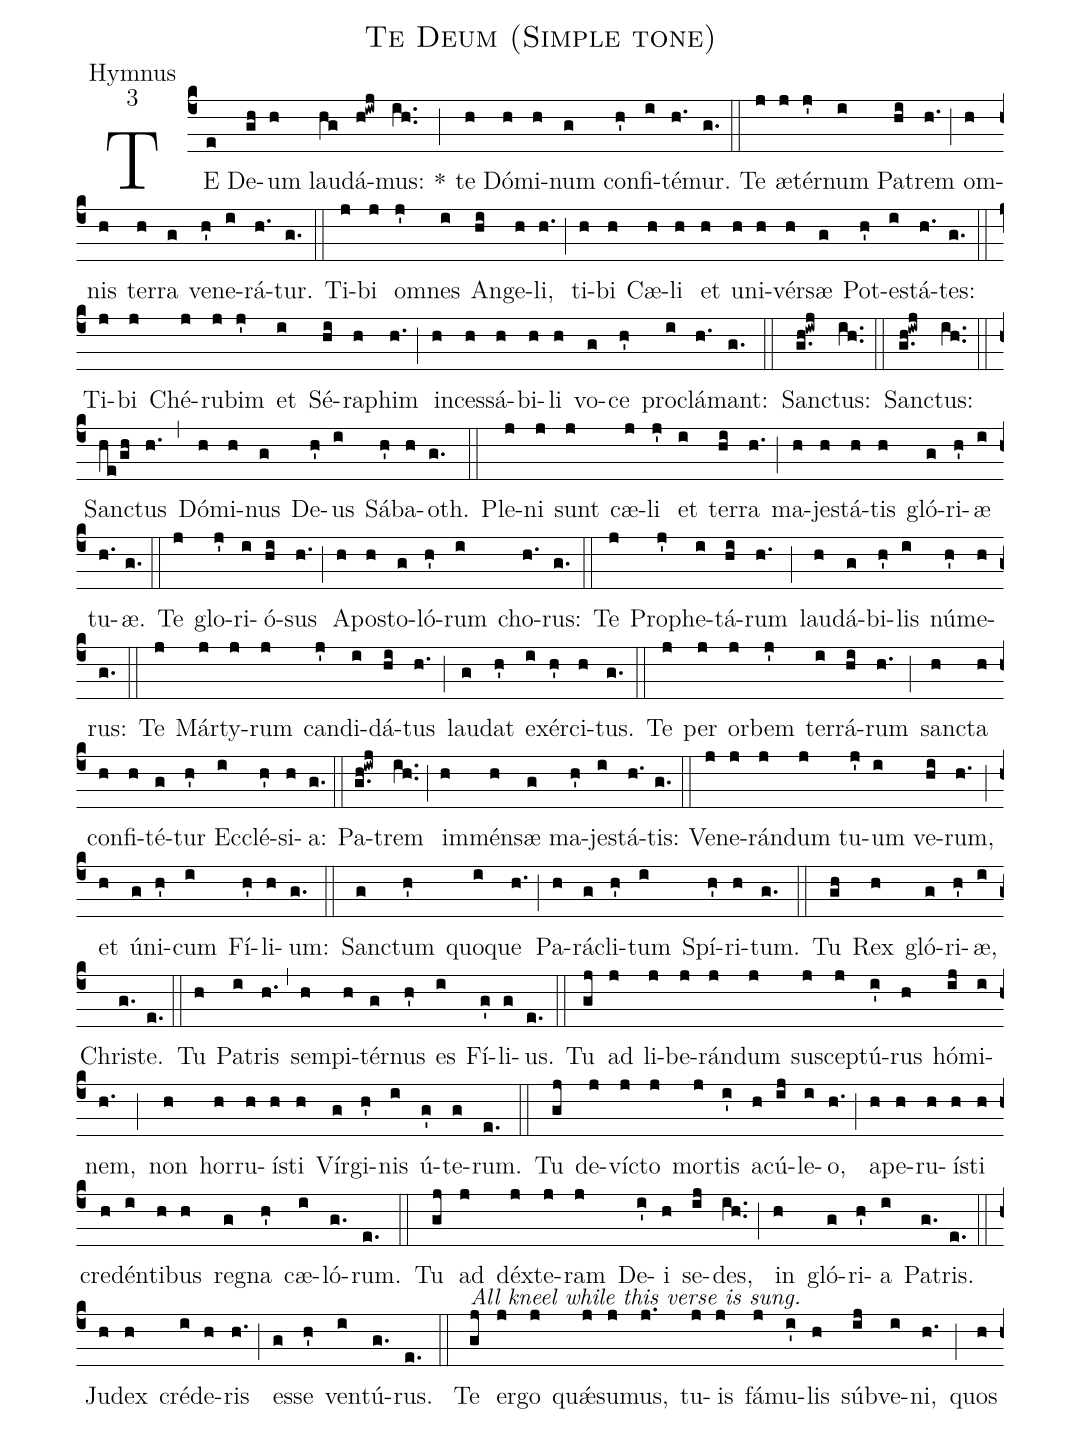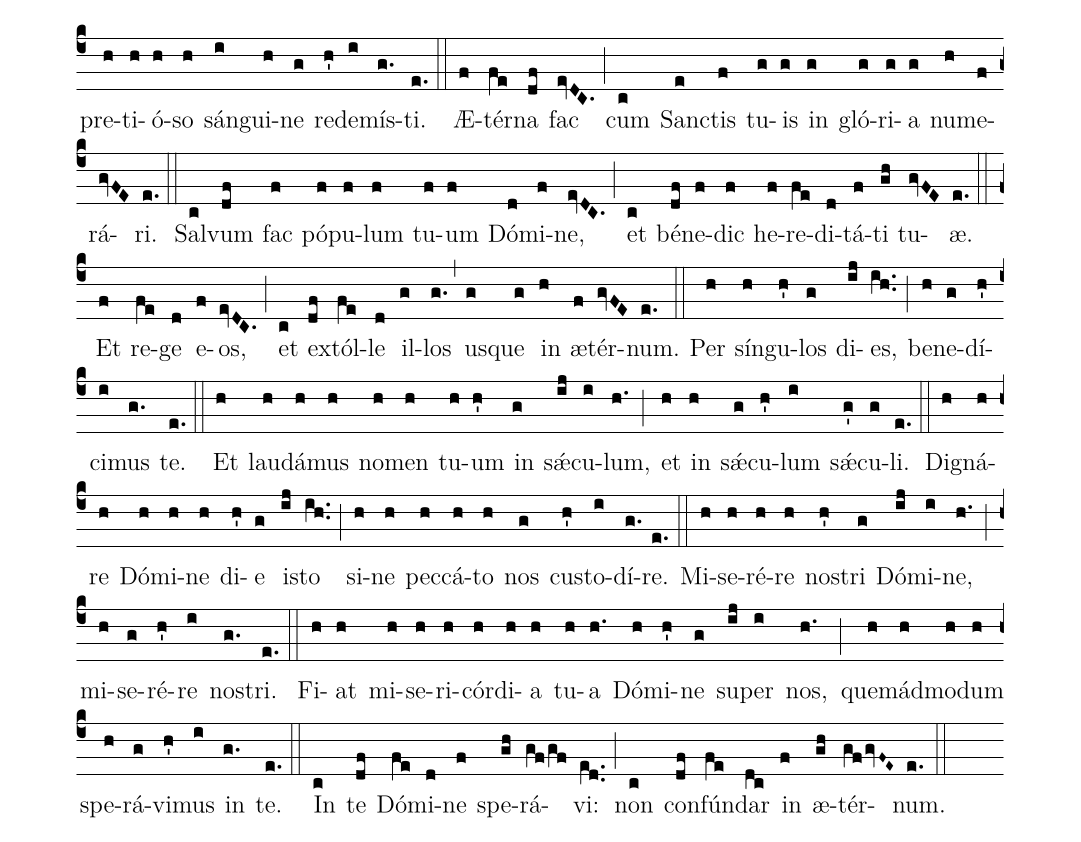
name: Te Deum (Simple tone);
office-part: Hymnus;
mode: 3;
%%
(c4) TE(e) De(gh)um(h) lau(hg)dá(h!iwj)mus:(ih..) *(;) te(h) Dó(h)mi(h)num(g) con(h')fi(i)té(h.)mur.(g.) (::)
Te(j) æ(j)tér(j')num(i) Pa(hi)trem(h.) (;) om(h)nis(h) ter(h)ra(g) ve(h')ne(i)rá(h.)tur.(g.) (::)
Ti(j)bi(j) om(j')nes(i) An(hi)ge(h)li,(h.) (;) ti(h)bi(h) Cæ(h)li(h) et(h) u(h)ni(h)vér(h)sæ(g) Pot(h')es(i)tá(h.)tes:(g.) (::)
Ti(j)bi(j) Ché(j)ru(j)bim(j') et(i) Sé(hi)ra(h)phim(h.) (;) in(h)ces(h)sá(h)bi(h)li(h) vo(g)ce(h') pro(i)clá(h.)mant:(g.) (::)
Sanc(g.h!iwj)tus:(ih..) (::)
Sanc(g.h!iwj)tus:(ih..) (::)
Sanc(he/gh)tus(h.) (,) Dó(h)mi(h)nus(g) De(h')us(i) Sá(h')ba(h)oth.(g.) (::)
Ple(j)ni(j) sunt(j) cæ(j)li(j') et(i) ter(hi)ra(h.) (;) ma(h)jes(h)tá(h)tis(h) gló(g)ri(h')æ(i) tu(h.)æ.(g.) (::)
Te(j) glo(j')ri(i)ó(hi)sus(h.) (;) A(h)pos(h)to(g)ló(h')rum(i) cho(h.)rus:(g.) (::)
Te(j) Pro(j')phe(i)tá(hi)rum(h.) (;) lau(h)dá(g)bi(h')lis(i) nú(h')me(h)rus:(g.) (::)
Te(j) Már(j)ty(j)rum(j) can(j')di(i)dá(hi)tus(h.) (;) lau(g)dat(h') ex(i)ér(h')ci(h)tus.(g.) (::)
Te(j) per(j) or(j)bem(j') ter(i)rá(hi)rum(h.) (;) sanc(h)ta(h) con(h)fi(h)té(g)tur(h') Ec(i)clé(h')si(h)a:(g.) (::)
Pa(g.h!iwj)trem(ih..) (;) im(h)mén(h)sæ(g) ma(h')jes(i)tá(h.)tis:(g.) (::)
Ve(j)ne(j)rán(j)dum(j) tu(j')um(i) ve(hi)rum,(h.) (;) et(h) ú(g)ni(h')cum(i) Fí(h')li(h)um:(g.) (::)
Sanc(g)tum(h') quo(i)que(h.) (;) Pa(h)rá(g)cli(h')tum(i) Spí(h')ri(h)tum.(g.) (::)
Tu(gh) Rex(h) gló(g)ri(h')æ,(i) Chris(g.)te.(e.) (::)
Tu(h) Pa(i)tris(h.) (,) sem(h)pi(h)tér(g)nus(h') es(i) Fí(g')li(g)us.(e.) (::)
Tu(gj) ad(j) li(j)be(j)rán(j)dum(j) su(j)scep(j)tú(i')rus(h) hó(ij)mi(i)nem,(h.) (;) non(h) hor(h)ru(h)ís(h)ti(h) Vír(g)gi(h')nis(i) ú(g')te(g)rum.(e.) (::)
Tu(gj) de(j)víc(j)to(j) mor(j)tis(i') a(h)cú(ij)le(i)o,(h.) (;) a(h)pe(h)ru(h)ís(h)ti(h) cre(h)dén(i)ti(h)bus(h) re(g)gna(h') cæ(i)ló(g.)rum.(e.) (::)
Tu(gj) ad(j) déx(j)te(j)ram(j) De(i')i(h) se(ij)des,(ih..) (;) in(h) gló(g)ri(h')a(i) Pa(g.)tris.(e.) (::)
Ju(h)dex(h) cré(i)de(h)ris(h.) (;) es(g)se(h') ven(i)tú(g.)rus.(e.) (::)
<alt>All kneel while this verse is sung.</alt>
Te(gj) er(j)go(j) quǽ(j)su(j)mus,(j.) tu(j)is(j) fá(j)mu(i')lis(h) súb(ij)ve(i)ni,(h.) (;) quos(h) pre(h)ti(h)ó(h)so(h) sán(i)gui(h)ne(g) red(h')e(i)mís(g.)ti.(e.) (::)
Æ(f)tér(fe)na(df) fac(evDC.) (;) cum(c) Sanc(e)tis(f) tu(g)is(g) in(g) gló(g)ri(g)a(g) nu(h)me(f)rá(gvFE)ri.(e.) (::)
Sal(c)vum(df) fac(f) pó(f)pu(f)lum(f) tu(f)um(f) Dó(d)mi(f)ne,(evDC.) (;) et(c) bé(df)ne(f)dic(f) he(f)re(fe)di(d)tá(f)ti(gh) tu(gvFE)æ.(e.) (::)
Et(f) re(fe)ge(d) e(f)os,(evDC.) (;) et(c) ex(df)tól(fe)le(d) il(g)los(g.) (,) us(g)que(g) in(h) æ(f)tér(gvFE)num.(e.) (::)
Per(h) sín(h)gu(h')los(g) di(ij)es,(ih..) (;) be(h)ne(g)dí(h')ci(i)mus(g.) te.(e.) (::)
Et(h) lau(h)dá(h)mus(h) no(h)men(h) tu(h)um(h') in(g) sǽ(ij)cu(i)lum,(h.) (;) et(h) in(h) sǽ(g)cu(h')lum(i) sǽ(g')cu(g)li.(e.) (::)
Di(h)gná(h)re(h) Dó(h)mi(h)ne(h) di(h')e(g) is(ij)to(ih..) (;) si(h)ne(h) pec(h)cá(h)to(h) nos(g) cus(h')to(i)dí(g.)re.(e.) (::)
Mi(h)se(h)ré(h)re(h) nos(h')tri(g) Dó(ij)mi(i)ne,(h.) (;) mi(h)se(g)ré(h')re(i) nos(g.)tri.(e.) (::)
Fi(h)at(h) mi(h)se(h)ri(h)cór(h)di(h)a(h) tu(h)a(h.) Dó(h)mi(h')ne(g) su(ij)per(i) nos,(h.) (;) quem(h)ád(h)mo(h)dum(h) spe(h)rá(g)vi(h')mus(i) in(g.) te.(e.) (::)
In(c) te(df) Dó(fe)mi(d)ne(f) spe(gh)rá(gf/gf)vi:(e[ll:1]d..) (;) non(c) con(df)fún(fe)dar(dc) in(f) æ(gh)tér(gfgvF~E~)num.(e.) (::)
